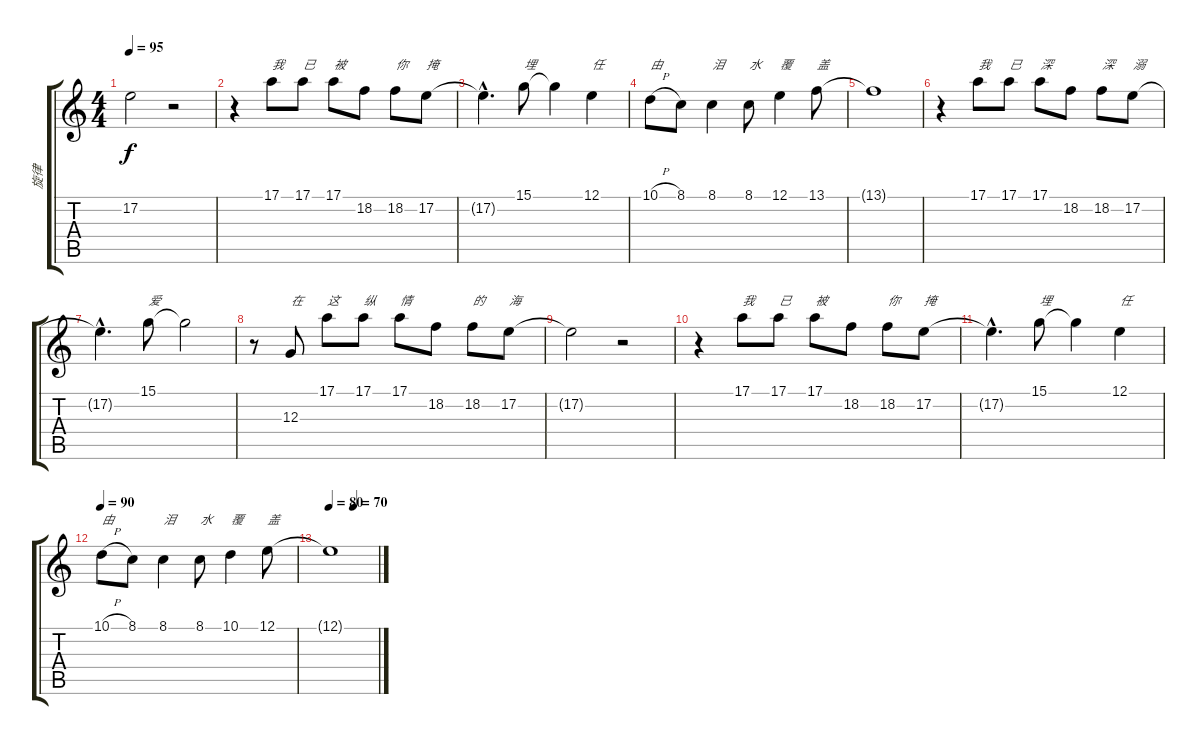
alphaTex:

\track ("旋律" "旋律") {instrument flute}
\staff {score tabs}
\tuning (E4 B3 G3 D3 A2 E2) {hide}
\ts (4 4)
\tempo 95
\clef g2
\ks c
17.2{t}.2{dy f} r.2 |
r.4 17.1.8{txt "我"} 17.1.8{txt "已"} 17.1.8{txt "被"} 18.2.8 18.2.8{txt "你"} 17.2.8{txt "掩"} |
17.2{hac t}.4{d} 15.1.8{txt "埋"} 15.1{t}.4 12.1.4{txt "任"} |
10.1{h}.8{txt "由"} 8.1.8 8.1.4{txt "泪"} 8.1.8{txt "水"} 12.1.4{txt "覆"} 13.1.8{txt "盖"} |
13.1{t}.1 |
r.4 17.1.8{txt "我"} 17.1.8{txt "已"} 17.1.8{txt "深"} 18.2.8 18.2.8{txt "深"} 17.2.8{txt "溺"} |
17.2{hac t}.4{d} 15.1.8{txt "爱"} 15.1{t}.2 |
r.8 12.3.8{txt "在"} 17.1.8{txt "这"} 17.1.8{txt "纵"} 17.1.8{txt "情"} 18.2.8 18.2.8{txt "的"} 17.2.8{txt "海"} |
17.2{t}.2 r.2 |
r.4 17.1.8{txt "我"} 17.1.8{txt "已"} 17.1.8{txt "被"} 18.2.8 18.2.8{txt "你"} 17.2.8{txt "掩"} |
17.2{hac t}.4{d} 15.1.8{txt "埋"} 15.1{t}.4 12.1.4{txt "任"} |
\tempo 90
10.1{h}.8{txt "由"} 8.1.8 8.1.4{txt "泪"} 8.1.8{txt "水"} 10.1.4{txt "覆"} 12.1.8{txt "盖"} |
\tempo 80
\tempo (70 0.5)
12.1{t}.1
